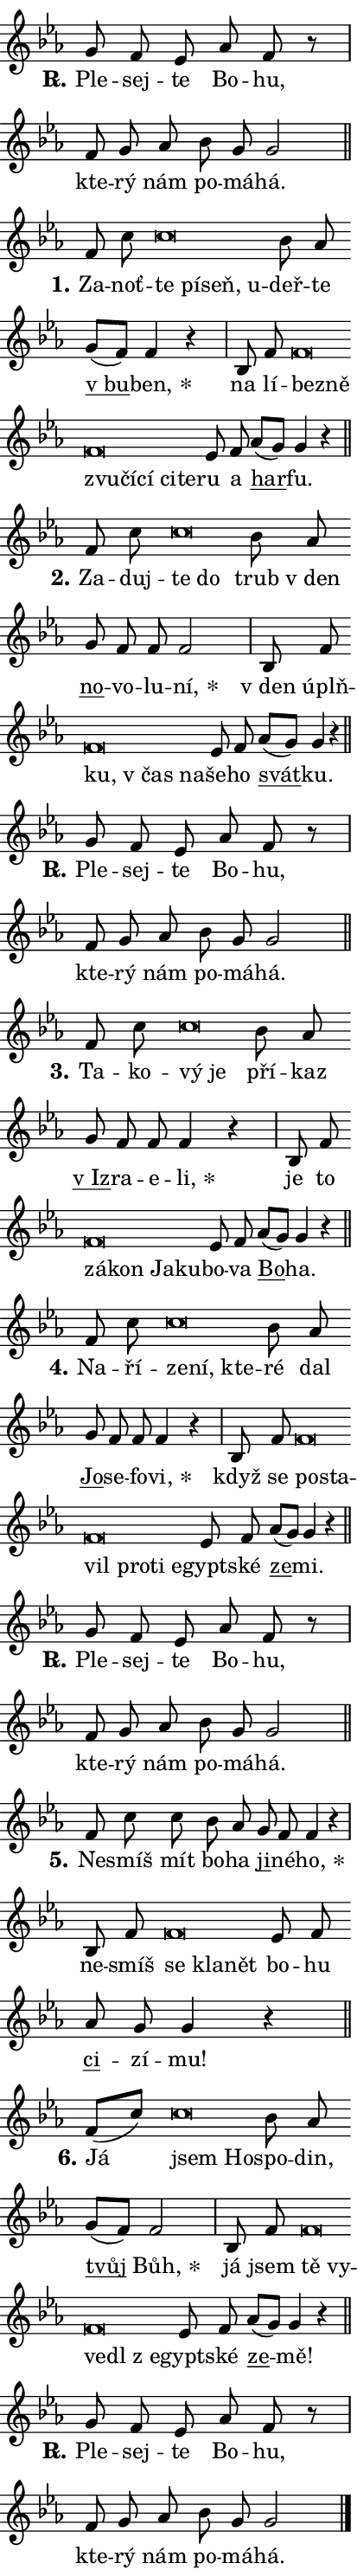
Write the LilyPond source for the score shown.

\version "2.24.0"
\header { tagline = "" }
\paper {
  indent = 0\cm
  top-margin = 0\cm
  right-margin = 0.13\cm % to fit lyric hyphens
  bottom-margin = 0\cm
  left-margin = 0\cm
  paper-width = 7\cm
  page-breaking = #ly:one-page-breaking
  system-system-spacing.basic-distance = #11
  score-system-spacing.basic-distance = #11
  ragged-last = ##f
}


%% Author: Thomas Morley
%% https://lists.gnu.org/archive/html/lilypond-user/2020-05/msg00002.html
#(define (line-position grob)
"Returns position of @var[grob} in current system:
   @code{'start}, if at first time-step
   @code{'end}, if at last time-step
   @code{'middle} otherwise
"
  (let* ((col (ly:item-get-column grob))
         (ln (ly:grob-object col 'left-neighbor))
         (rn (ly:grob-object col 'right-neighbor))
         (col-to-check-left (if (ly:grob? ln) ln col))
         (col-to-check-right (if (ly:grob? rn) rn col))
         (break-dir-left
           (and
             (ly:grob-property col-to-check-left 'non-musical #f)
             (ly:item-break-dir col-to-check-left)))
         (break-dir-right
           (and
             (ly:grob-property col-to-check-right 'non-musical #f)
             (ly:item-break-dir col-to-check-right))))
        (cond ((eqv? 1 break-dir-left) 'start)
              ((eqv? -1 break-dir-right) 'end)
              (else 'middle))))

#(define (tranparent-at-line-position vctor)
  (lambda (grob)
  "Relying on @code{line-position} select the relevant enry from @var{vctor}.
Used to determine transparency,"
    (case (line-position grob)
      ((end) (not (vector-ref vctor 0)))
      ((middle) (not (vector-ref vctor 1)))
      ((start) (not (vector-ref vctor 2))))))

noteHeadBreakVisibility =
#(define-music-function (break-visibility)(vector?)
"Makes @code{NoteHead}s transparent relying on @var{break-visibility}"
#{
  \override NoteHead.transparent =
    #(tranparent-at-line-position break-visibility)
#})

#(define delete-ledgers-for-transparent-note-heads
  (lambda (grob)
    "Reads whether a @code{NoteHead} is transparent.
If so this @code{NoteHead} is removed from @code{'note-heads} from
@var{grob}, which is supposed to be @code{LedgerLineSpanner}.
As a result ledgers are not printed for this @code{NoteHead}"
    (let* ((nhds-array (ly:grob-object grob 'note-heads))
           (nhds-list
             (if (ly:grob-array? nhds-array)
                 (ly:grob-array->list nhds-array)
                 '()))
           ;; Relies on the transparent-property being done before
           ;; Staff.LedgerLineSpanner.after-line-breaking is executed.
           ;; This is fragile ...
           (to-keep
             (remove
               (lambda (nhd)
                 (ly:grob-property nhd 'transparent #f))
               nhds-list)))
      ;; TODO find a better method to iterate over grob-arrays, similiar
      ;; to filter/remove etc for lists
      ;; For now rebuilt from scratch
      (set! (ly:grob-object grob 'note-heads)  '())
      (for-each
        (lambda (nhd)
          (ly:pointer-group-interface::add-grob grob 'note-heads nhd))
        to-keep))))

squashNotes = {
  \override NoteHead.X-extent = #'(-0.2 . 0.2)
  \override NoteHead.Y-extent = #'(-0.75 . 0)
  \override NoteHead.stencil =
    #(lambda (grob)
       (let ((pos (ly:grob-property grob 'staff-position)))
         (begin
           (if (< pos -7) (display "ERROR: Lower brevis then expected\n") (display ""))
           (if (<= pos -6) ly:text-interface::print ly:note-head::print))))
}
unSquashNotes = {
  \revert NoteHead.X-extent
  \revert NoteHead.Y-extent
  \revert NoteHead.stencil
}

hideNotes = \noteHeadBreakVisibility #begin-of-line-visible
unHideNotes = \noteHeadBreakVisibility #all-visible

% work-around for resetting accidentals
% https://lilypond.org/doc/v2.23/Documentation/notation/displaying-rhythms#unmetered-music
cadenzaMeasure = {
  \cadenzaOff
  \partial 1024 s1024
  \cadenzaOn
}

#(define-markup-command (accent layout props text) (markup?)
  "Underline accented syllable"
  (interpret-markup layout props
    #{\markup \override #'(offset . 4.3) \underline { #text }#}))

responsum = \markup \concat {
  "R" \hspace #-1.05 \path #0.1 #'((moveto 0 0.07) (lineto 0.9 0.8)) \hspace #0.05 "."
}

spaceSize = #0.6828661417322834 % exact space size for TeX Gyre Schola

\layout {
  \context {
    \Staff
    \remove "Time_signature_engraver"
    \override LedgerLineSpanner.after-line-breaking = #delete-ledgers-for-transparent-note-heads
  }
  \context {
    \Lyrics {
      \override LyricSpace.minimum-distance = \spaceSize
      \override LyricText.font-name = #"TeX Gyre Schola"
      \override LyricText.font-size = 1
      \override StanzaNumber.font-name = #"TeX Gyre Schola Bold"
      \override StanzaNumber.font-size = 1
    }
  }
  \context {
    \Score 
    \override NoteHead.text =
      #(lambda (grob) 
        (let ((pos (ly:grob-property grob 'staff-position)))
          #{\markup {
            \combine
              \halign #-0.55 \raise #(if (= pos -6) 0 0.5) \override #'(thickness . 2) \draw-line #'(3.2 . 0)
              \musicglyph "noteheads.sM1"
          }#}))
  }
}

% magnetic-lyrics.ily
%
%   written by
%     Jean Abou Samra <jean@abou-samra.fr>
%     Werner Lemberg <wl@gnu.org>
%
%   adapted by
%     Jiri Hon <jiri.hon@gmail.com>
%
% Version 2022-Apr-15

% https://www.mail-archive.com/lilypond-user@gnu.org/msg149350.html

#(define (Left_hyphen_pointer_engraver context)
   "Collect syllable-hyphen-syllable occurrences in lyrics and store
them in properties.  This engraver only looks to the left.  For
example, if the lyrics input is @code{foo -- bar}, it does the
following.

@itemize @bullet
@item
Set the @code{text} property of the @code{LyricHyphen} grob between
@q{foo} and @q{bar} to @code{foo}.

@item
Set the @code{left-hyphen} property of the @code{LyricText} grob with
text @q{foo} to the @code{LyricHyphen} grob between @q{foo} and
@q{bar}.
@end itemize

Use this auxiliary engraver in combination with the
@code{lyric-@/text::@/apply-@/magnetic-@/offset!} hook."
   (let ((hyphen #f)
         (text #f))
     (make-engraver
      (acknowledgers
       ((lyric-syllable-interface engraver grob source-engraver)
        (set! text grob)))
      (end-acknowledgers
       ((lyric-hyphen-interface engraver grob source-engraver)
        ;(when (not (grob::has-interface grob 'lyric-space-interface))
          (set! hyphen grob)));)
      ((stop-translation-timestep engraver)
       (when (and text hyphen)
         (ly:grob-set-object! text 'left-hyphen hyphen))
       (set! text #f)
       (set! hyphen #f)))))

#(define (lyric-text::apply-magnetic-offset! grob)
   "If the space between two syllables is less than the value in
property @code{LyricText@/.details@/.squash-threshold}, move the right
syllable to the left so that it gets concatenated with the left
syllable.

Use this function as a hook for
@code{LyricText@/.after-@/line-@/breaking} if the
@code{Left_@/hyphen_@/pointer_@/engraver} is active."
   (let ((hyphen (ly:grob-object grob 'left-hyphen #f)))
     (when hyphen
       (let ((left-text (ly:spanner-bound hyphen LEFT)))
         (when (grob::has-interface left-text 'lyric-syllable-interface)
           (let* ((common (ly:grob-common-refpoint grob left-text X))
                  (this-x-ext (ly:grob-extent grob common X))
                  (left-x-ext
                   (begin
                     ;; Trigger magnetism for left-text.
                     (ly:grob-property left-text 'after-line-breaking)
                     (ly:grob-extent left-text common X)))
                  ;; `delta` is the gap width between two syllables.
                  (delta (- (interval-start this-x-ext)
                            (interval-end left-x-ext)))
                  (details (ly:grob-property grob 'details))
                  (threshold (assoc-get 'squash-threshold details 0.2)))
             (when (< delta threshold)
               (let* (;; We have to manipulate the input text so that
                      ;; ligatures crossing syllable boundaries are not
                      ;; disabled.  For languages based on the Latin
                      ;; script this is essentially a beautification.
                      ;; However, for non-Western scripts it can be a
                      ;; necessity.
                      (lt (ly:grob-property left-text 'text))
                      (rt (ly:grob-property grob 'text))
                      (is-space (grob::has-interface hyphen 'lyric-space-interface))
                      (space (if is-space " " ""))
                      (extra-delta (if is-space spaceSize 0))
                      ;; Append new syllable.
                      (ltrt-space (if (and (string? lt) (string? rt))
                                (string-append lt space rt)
                                (make-concat-markup (list lt space rt))))
                      ;; Right-align `ltrt` to the right side.
                      (ltrt-space-markup (grob-interpret-markup
                               grob
                               (make-translate-markup
                                (cons (interval-length this-x-ext) 0)
                                (make-right-align-markup ltrt-space)))))
                 (begin
                   ;; Don't print `left-text`.
                   (ly:grob-set-property! left-text 'stencil #f)
                   ;; Set text and stencil (which holds all collected
                   ;; syllables so far) and shift it to the left.
                   (ly:grob-set-property! grob 'text ltrt-space)
                   (ly:grob-set-property! grob 'stencil ltrt-space-markup)
                   (ly:grob-translate-axis! grob (- (- delta extra-delta)) X))))))))))


#(define (lyric-hyphen::displace-bounds-first grob)
   ;; Make very sure this callback isn't triggered too early.
   (let ((left (ly:spanner-bound grob LEFT))
         (right (ly:spanner-bound grob RIGHT)))
     (ly:grob-property left 'after-line-breaking)
     (ly:grob-property right 'after-line-breaking)
     (ly:lyric-hyphen::print grob)))

squashThreshold = #0.4

\layout {
  \context {
    \Lyrics
    \consists #Left_hyphen_pointer_engraver
    \override LyricText.after-line-breaking =
      #lyric-text::apply-magnetic-offset!
    \override LyricHyphen.stencil = #lyric-hyphen::displace-bounds-first
    \override LyricText.details.squash-threshold = \squashThreshold
    \override LyricHyphen.minimum-distance = 0
    \override LyricHyphen.minimum-length = \squashThreshold
  }
}

squashText = \override LyricText.details.squash-threshold = 9999
unSquashText = \override LyricText.details.squash-threshold = \squashThreshold

leftText = \override LyricText.self-alignment-X = #LEFT
unLeftText = \revert LyricText.self-alignment-X

starOffset = #(lambda (grob) 
                (let ((x_offset (ly:self-alignment-interface::aligned-on-x-parent grob)))
                  (if (= x_offset 0) 0 (+ x_offset 1.2))))

star = #(define-music-function (syllable)(string?)
"Append star separator at the end of a syllable"
#{
  \once \override LyricText.X-offset = #starOffset
  \lyricmode { \markup {
    #syllable
    \override #'((font-name . "TeX Gyre Schola Bold")) \hspace #0.2 \lower #0.65 \larger "*"
  } }
#})

starAccent = #(define-music-function (syllable)(string?)
"Append star separator at the end of a syllable and make accent"
#{
  \once \override LyricText.X-offset = #starOffset
  \lyricmode { \markup {
    \accent #syllable
    \override #'((font-name . "TeX Gyre Schola Bold")) \hspace #0.2 \lower #0.65 \larger "*"
  } }
#})

breath = #(define-music-function (syllable)(string?)
"Append breathing indicator at the end of a syllable"
#{
  \lyricmode { \markup { #syllable "+" } }
#})

optionalBreath = #(define-music-function (syllable)(string?)
"Append optional breathing indicator at the end of a syllable"
#{
  \lyricmode { \markup { #syllable "(+)" } }
#})


\score {
    <<
        \new Voice = "melody" { \cadenzaOn \key es \major \relative { g'8 f es as f r \cadenzaMeasure \bar "|" f g as \bar "" bes g g2 \cadenzaMeasure \bar "||" \break } }
        \new Lyrics \lyricsto "melody" { \lyricmode { \set stanza = \responsum
Ple -- sej -- te Bo -- hu, kte -- rý nám po -- má -- há. } }
    >>
    \layout {}
}

\score {
    <<
        \new Voice = "melody" { \cadenzaOn \key es \major \relative { f'8 c' \bar "" \squashNotes c\breve*1/16 \hideNotes \breve*1/16 \bar "" \breve*1/16 \breve*1/16 \bar "" \unHideNotes \unSquashNotes bes8 as \bar "" g[( f)] f4 r \cadenzaMeasure \bar "|" bes,8 f' \bar "" \squashNotes f\breve*1/16 \hideNotes \breve*1/16 \bar "" \breve*1/16 \bar "" \breve*1/16 \bar "" \breve*1/16 \bar "" \breve*1/16 \breve*1/16 \bar "" \unHideNotes \unSquashNotes es8 f \bar "" as[( g)] g4 r \cadenzaMeasure \bar "||" \break } }
        \new Lyrics \lyricsto "melody" { \lyricmode { \set stanza = "1."
Za -- noť -- \leftText te \squashText pí -- seň, u -- \unLeftText \unSquashText deř -- te \markup \accent "v bu" -- \star ben, na lí -- \leftText bez -- \squashText ně zvu -- čí -- cí ci -- te -- \unLeftText \unSquashText ru a \markup \accent har -- fu. } }
    >>
    \layout {}
}

\score {
    <<
        \new Voice = "melody" { \cadenzaOn \key es \major \relative { f'8 c' \bar "" \squashNotes c\breve*1/16 \hideNotes \breve*1/16 \bar "" \unHideNotes \unSquashNotes bes8 as \bar "" g f f f2 \cadenzaMeasure \bar "|" bes,8 f' \bar "" \squashNotes f\breve*1/16 \hideNotes \breve*1/16 \breve*1/16 \bar "" \unHideNotes \unSquashNotes es8 f \bar "" as[( g)] g4 r \cadenzaMeasure \bar "||" \break } }
        \new Lyrics \lyricsto "melody" { \lyricmode { \set stanza = "2."
Za -- duj -- \leftText te \squashText do \unLeftText \unSquashText trub "v den" \markup \accent no -- vo -- lu -- \star ní, "v den" úplň -- \leftText ku, \squashText "v čas" na -- \unLeftText \unSquashText še -- ho \markup \accent svát -- ku. } }
    >>
    \layout {}
}

\score {
    <<
        \new Voice = "melody" { \cadenzaOn \key es \major \relative { g'8 f es as f r \cadenzaMeasure \bar "|" f g as \bar "" bes g g2 \cadenzaMeasure \bar "||" \break } }
        \new Lyrics \lyricsto "melody" { \lyricmode { \set stanza = \responsum
Ple -- sej -- te Bo -- hu, kte -- rý nám po -- má -- há. } }
    >>
    \layout {}
}

\score {
    <<
        \new Voice = "melody" { \cadenzaOn \key es \major \relative { f'8 c' \bar "" \squashNotes c\breve*1/16 \hideNotes \breve*1/16 \bar "" \unHideNotes \unSquashNotes bes8 as \bar "" g f f f4 r \cadenzaMeasure \bar "|" bes,8 f' \bar "" \squashNotes f\breve*1/16 \hideNotes \breve*1/16 \bar "" \breve*1/16 \breve*1/16 \bar "" \unHideNotes \unSquashNotes es8 f \bar "" as[( g)] g4 r \cadenzaMeasure \bar "||" \break } }
        \new Lyrics \lyricsto "melody" { \lyricmode { \set stanza = "3."
Ta -- ko -- \leftText vý \squashText je \unLeftText \unSquashText pří -- kaz \markup \accent "v Iz" -- ra -- e -- \star li, je to \leftText zá -- \squashText kon Ja -- ku -- \unLeftText \unSquashText bo -- va \markup \accent Bo -- ha. } }
    >>
    \layout {}
}

\score {
    <<
        \new Voice = "melody" { \cadenzaOn \key es \major \relative { f'8 c' \bar "" \squashNotes c\breve*1/16 \hideNotes \breve*1/16 \breve*1/16 \bar "" \unHideNotes \unSquashNotes bes8 as \bar "" g f f f4 r \cadenzaMeasure \bar "|" bes,8 f' \bar "" \squashNotes f\breve*1/16 \hideNotes \breve*1/16 \bar "" \breve*1/16 \bar "" \breve*1/16 \bar "" \breve*1/16 \breve*1/16 \bar "" \unHideNotes \unSquashNotes es8 f \bar "" as[( g)] g4 r \cadenzaMeasure \bar "||" \break } }
        \new Lyrics \lyricsto "melody" { \lyricmode { \set stanza = "4."
Na -- ří -- \leftText ze -- \squashText ní, kte -- \unLeftText \unSquashText ré dal \markup \accent Jo -- se -- fo -- \star vi, když se \leftText po -- \squashText sta -- vil pro -- ti e -- \unLeftText \unSquashText gypt -- ské \markup \accent ze -- mi. } }
    >>
    \layout {}
}

\score {
    <<
        \new Voice = "melody" { \cadenzaOn \key es \major \relative { g'8 f es as f r \cadenzaMeasure \bar "|" f g as \bar "" bes g g2 \cadenzaMeasure \bar "||" \break } }
        \new Lyrics \lyricsto "melody" { \lyricmode { \set stanza = \responsum
Ple -- sej -- te Bo -- hu, kte -- rý nám po -- má -- há. } }
    >>
    \layout {}
}

\score {
    <<
        \new Voice = "melody" { \cadenzaOn \key es \major \relative { f'8 c' \bar "" c bes8 as \bar "" g f f4 r \cadenzaMeasure \bar "|" bes,8 f' \bar "" \squashNotes f\breve*1/16 \hideNotes \breve*1/16 \breve*1/16 \bar "" \unHideNotes \unSquashNotes es8 f \bar "" as g g4 r \cadenzaMeasure \bar "||" \break } }
        \new Lyrics \lyricsto "melody" { \lyricmode { \set stanza = "5."
Ne -- smíš mít bo -- ha \markup \accent ji -- né -- \star ho, ne -- smíš \leftText se \squashText kla -- nět \unLeftText \unSquashText bo -- hu \markup \accent ci -- zí -- mu! } }
    >>
    \layout {}
}

\score {
    <<
        \new Voice = "melody" { \cadenzaOn \key es \major \relative { f'8[( c'8)] \bar "" \squashNotes c\breve*1/16 \hideNotes \breve*1/16 \bar "" \unHideNotes \unSquashNotes bes8 as \bar "" g[( f)] f2 \cadenzaMeasure \bar "|" bes,8 f' \bar "" \squashNotes f\breve*1/16 \hideNotes \breve*1/16 \bar "" \breve*1/16 \bar "" \breve*1/16 \breve*1/16 \bar "" \unHideNotes \unSquashNotes es8 f \bar "" as[( g)] g4 r \cadenzaMeasure \bar "||" \break } }
        \new Lyrics \lyricsto "melody" { \lyricmode { \set stanza = "6."
Já \leftText jsem \squashText Ho -- \unLeftText \unSquashText spo -- din, \markup \accent tvůj \star Bůh, já jsem \leftText tě \squashText vy -- ve -- dl "z e" -- \unLeftText \unSquashText gypt -- ské \markup \accent ze -- mě! } }
    >>
    \layout {}
}

\score {
    <<
        \new Voice = "melody" { \cadenzaOn \key es \major \relative { g'8 f es as f r \cadenzaMeasure \bar "|" f g as \bar "" bes g g2 \cadenzaMeasure \bar "||" \break } \bar "|." }
        \new Lyrics \lyricsto "melody" { \lyricmode { \set stanza = \responsum
Ple -- sej -- te Bo -- hu, kte -- rý nám po -- má -- há. } }
    >>
    \layout {}
}
